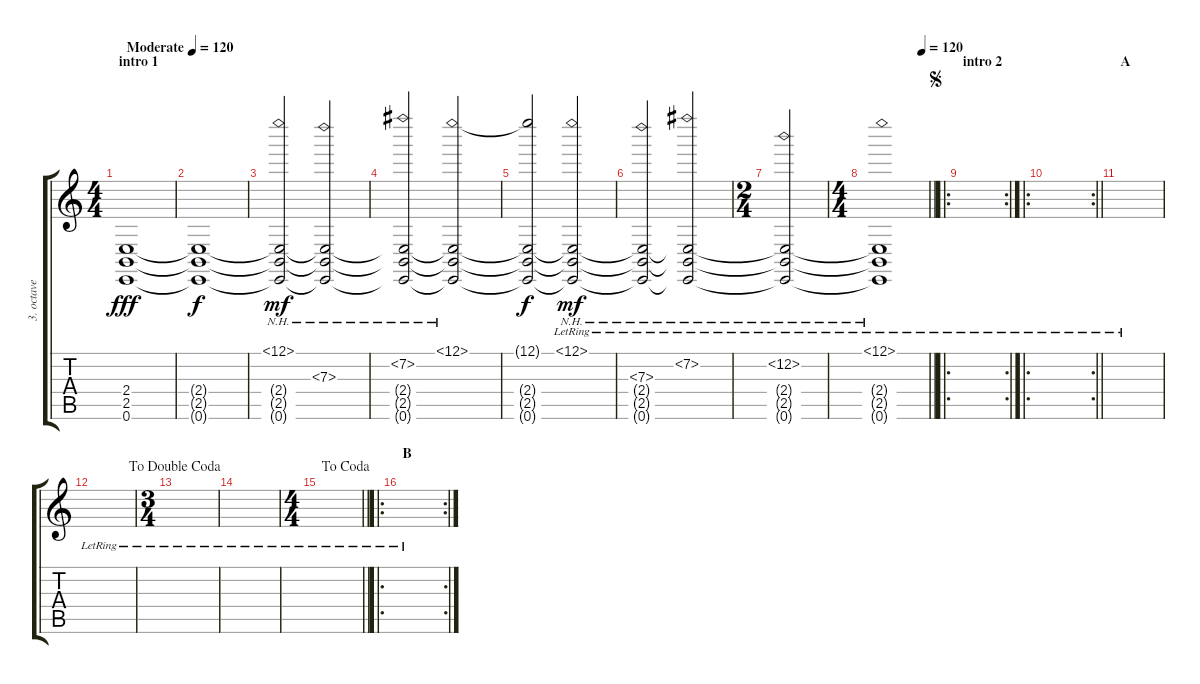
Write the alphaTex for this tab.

\track ("3. octave" "3. octave") {instrument fx6goblins}
\staff {score tabs}
\tuning (E6 B5 G5 D3 A2 E2) {hide}
\ts (4 4)
\section ("" "intro 1")
\tempo (120 "Moderate")
\tempo 70
\tempo (120 "Moderate")
\clef g2
\ks c
(2.4 2.5 0.6).1{dy fff instrument fx6goblins} |
(2.4{t} 2.5{t} 0.6{t}).1{dy f} |
(12.1{nh} 2.4{t} 2.5{t} 0.6{t}).2{dy mf} (7.3{nh} 2.4{t} 2.5{t} 0.6{t}).2 |
(7.2{nh} 2.4{t} 2.5{t} 0.6{t}).2 (12.1{nh} 2.4{t} 2.5{t} 0.6{t}).2 |
(12.1{t} 2.4{t} 2.5{t} 0.6{t}).2{dy f} (12.1{nh lr} 2.4{t} 2.5{t} 0.6{t}).2{dy mf} |
(7.3{nh lr} 2.4{t} 2.5{t} 0.6{t}).2 (7.2{nh lr} 2.4{t} 2.5{t} 0.6{t}).2 |
\ts (2 4)
(12.2{nh lr} 2.4{t} 2.5{t} 0.6{t}).2 |
\ts (4 4)
\tempo (120 0.875)
\barLineRight lightlight
(12.1{nh lr} 2.4{t} 2.5{t} 0.6{t}).1 |
\ro
\rc 2
\section ("" "intro 2")
\jump segno
|
\ro
\rc 2
\barLineRight lightlight
|
\section ("" "A")
|
|
\ts (3 4)
\jump dadoublecoda
|
|
\ts (4 4)
\jump dacoda
\barLineRight lightlight
|
\ro
\rc 2
\section ("" "B")
